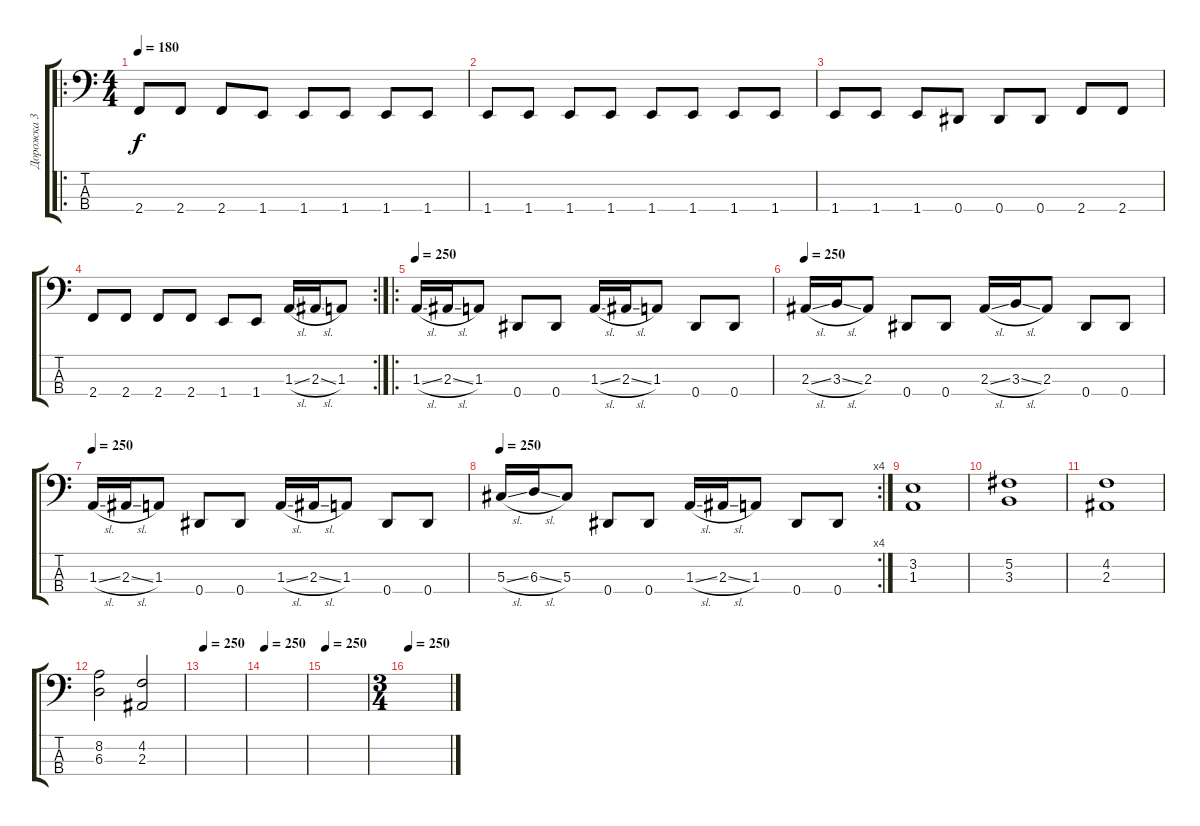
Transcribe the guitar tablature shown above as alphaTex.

\track ("Дорожка 3" "Дорожка 3") {instrument electricbassfinger}
\staff {score tabs}
\tuning (Gb2 Db2 Ab1 Eb1) {hide}
\ro
\ts (4 4)
\tempo 180
\clef f4
\ks c
2.4.8{dy f} 2.4.8 2.4.8 1.4.8 1.4.8 1.4.8 1.4.8 1.4.8 |
1.4.8 1.4.8 1.4.8 1.4.8 1.4.8 1.4.8 1.4.8 1.4.8 |
1.4.8 1.4.8 1.4.8 0.4.8 0.4.8 0.4.8 2.4.8 2.4.8 |
\rc 2
2.4.8 2.4.8 2.4.8 2.4.8 1.4.8 1.4.8 1.3{sl}.16 2.3{sl}.16 1.3.8 |
\ro
\tempo 250
1.3{sl}.16 2.3{sl}.16 1.3.8 0.4.8 0.4.8 1.3{sl}.16 2.3{sl}.16 1.3.8 0.4.8 0.4.8 |
\tempo 250
2.3{sl}.16 3.3{sl}.16 2.3.8 0.4.8 0.4.8 2.3{sl}.16 3.3{sl}.16 2.3.8 0.4.8 0.4.8 |
\tempo 250
1.3{sl}.16 2.3{sl}.16 1.3.8 0.4.8 0.4.8 1.3{sl}.16 2.3{sl}.16 1.3.8 0.4.8 0.4.8 |
\rc 4
\tempo 250
5.3{sl}.16 6.3{sl}.16 5.3.8 0.4.8 0.4.8 1.3{sl}.16 2.3{sl}.16 1.3.8 0.4.8 0.4.8 |
(3.2 1.3).1 |
(5.2 3.3).1 |
(4.2 2.3).1 |
(8.2 6.3).2 (4.2 2.3).2 |
\tempo 250
|
\tempo 250
|
\tempo 250
|
\ts (3 4)
\tempo 250
